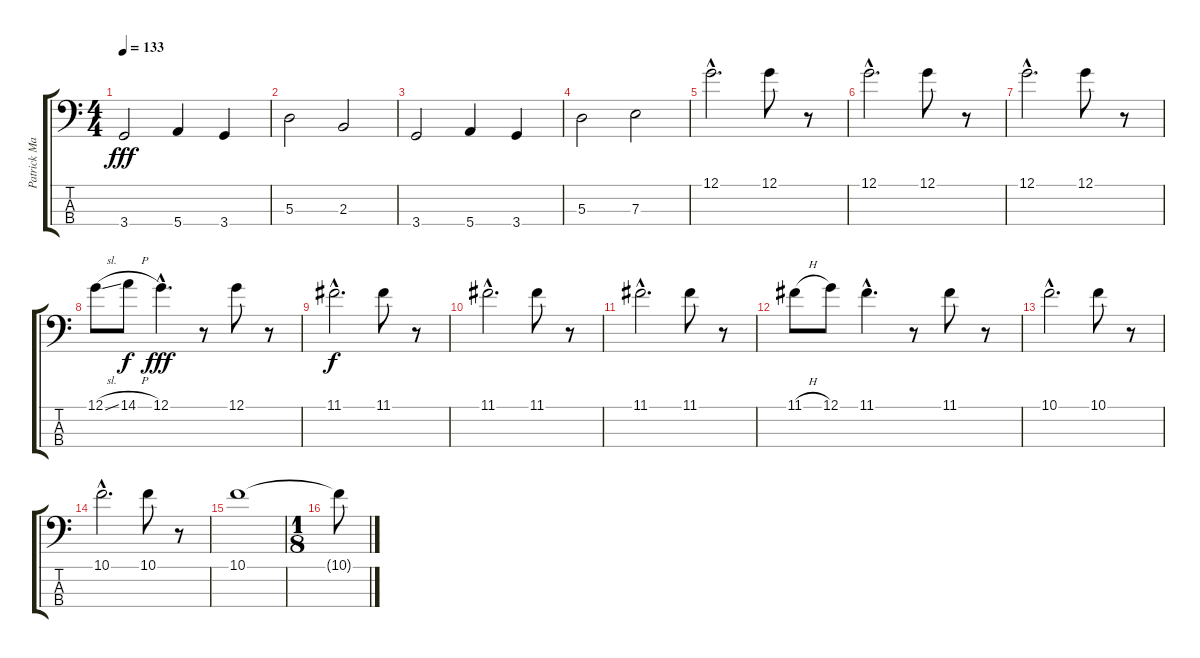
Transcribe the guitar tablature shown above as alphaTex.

\track ("Patrick Matthews" "Patrick Ma") {instrument electricbassfinger}
\staff {score tabs}
\tuning (G2 D2 A1 E1) {hide}
\ts (4 4)
\tempo 133
\clef f4
\ks c
3.4.2{dy fff} 5.4.4 3.4.4 |
5.3.2 2.3.2 |
3.4.2 5.4.4 3.4.4 |
5.3.2 7.3.2 |
12.1{hac}.2{d} 12.1.8 r.8 |
12.1{hac}.2{d} 12.1.8 r.8 |
12.1{hac}.2{d} 12.1.8 r.8 |
12.1{sl}.8 14.1{h}.8{dy f} 12.1{hac}.4{d dy fff} r.8 12.1.8 r.8 |
11.1{hac}.2{d dy f} 11.1.8 r.8 |
11.1{hac}.2{d} 11.1.8 r.8 |
11.1{hac}.2{d} 11.1.8 r.8 |
11.1{h}.8 12.1.8 11.1{hac}.4{d} r.8 11.1.8 r.8 |
10.1{hac}.2{d} 10.1.8 r.8 |
10.1{hac}.2{d} 10.1.8 r.8 |
10.1.1 |
\ts (1 8)
10.1{t}.8
